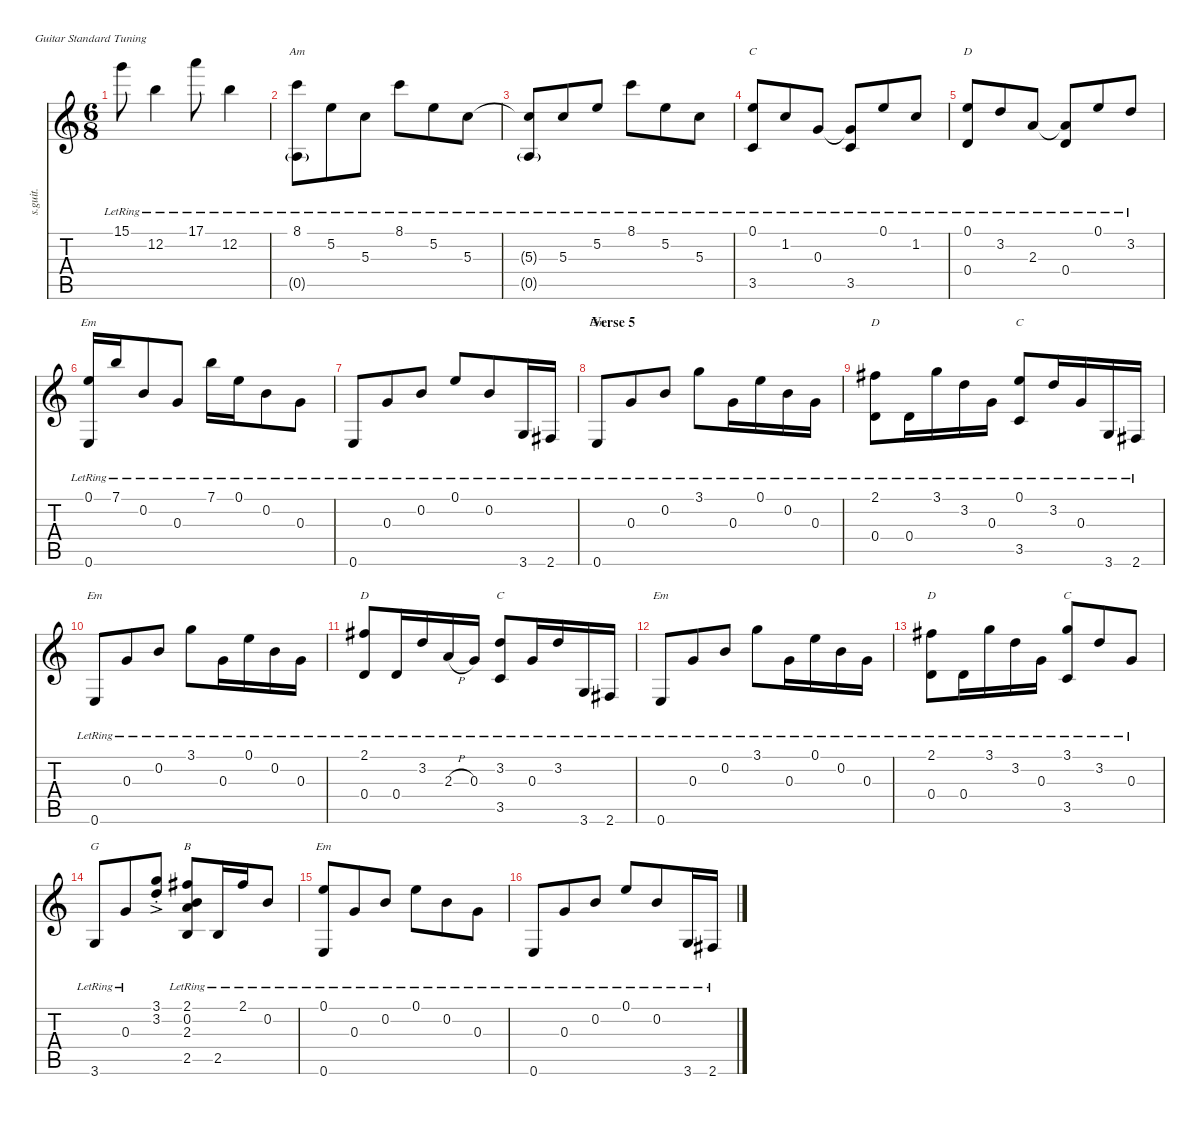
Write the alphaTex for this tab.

\defaultSystemsLayout 4
\hideDynamics
\bracketExtendMode nobrackets
\track ("James Hetfield - Clean I" "s.guit.") {instrument electricguitarclean}
\staff {score tabs}
\tuning (E4 B3 G3 D3 A2 E2)
\chord ("Em" 3 1 2 2 0 x) {showdiagram false}
\chord ("Am" 3 1 2 2 0 x) {showdiagram false}
\chord ("C" 3 1 2 2 0 x) {showdiagram false}
\chord ("D" 3 1 2 2 0 x) {showdiagram false}
\chord ("G" 3 1 2 2 0 x) {showdiagram false}
\chord ("B" 3 1 2 2 0 x) {showdiagram false}
\ts (6 8)
\tempo (71 hide)
\clef g2
\ks c
15.1{lr}.8{lyrics (0 "") lyrics (1 "") lyrics (2 "") lyrics (3 "") lyrics (4 "") dy ff} 12.2{lr}.4{lyrics (0 "") lyrics (1 "") lyrics (2 "") lyrics (3 "") lyrics (4 "")} 17.1{lr}.8{lyrics (0 "") lyrics (1 "") lyrics (2 "") lyrics (3 "") lyrics (4 "")} 12.2{lr}.4{lyrics (0 "") lyrics (1 "") lyrics (2 "") lyrics (3 "") lyrics (4 "")} |
(8.1{lr} 0.5{g lr}).8{ch "Am" lyrics (0 "") lyrics (1 "") lyrics (2 "") lyrics (3 "") lyrics (4 "")} 5.2{lr}.8{lyrics (0 "") lyrics (1 "") lyrics (2 "") lyrics (3 "") lyrics (4 "")} 5.3{lr}.8{lyrics (0 "") lyrics (1 "") lyrics (2 "") lyrics (3 "") lyrics (4 "")} 8.1{lr}.8{lyrics (0 "") lyrics (1 "") lyrics (2 "") lyrics (3 "") lyrics (4 "")} 5.2{lr}.8{lyrics (0 "") lyrics (1 "") lyrics (2 "") lyrics (3 "") lyrics (4 "")} 5.3{lr}.8{lyrics (0 "") lyrics (1 "") lyrics (2 "") lyrics (3 "") lyrics (4 "")} |
(5.3{lr t} 0.5{g lr}).8{lyrics (0 "") lyrics (1 "") lyrics (2 "") lyrics (3 "") lyrics (4 "")} 5.3{lr}.8{lyrics (0 "") lyrics (1 "") lyrics (2 "") lyrics (3 "") lyrics (4 "")} 5.2{lr}.8{lyrics (0 "") lyrics (1 "") lyrics (2 "") lyrics (3 "") lyrics (4 "")} 8.1{lr}.8{lyrics (0 "") lyrics (1 "") lyrics (2 "") lyrics (3 "") lyrics (4 "")} 5.2{lr}.8{lyrics (0 "") lyrics (1 "") lyrics (2 "") lyrics (3 "") lyrics (4 "")} 5.3{lr}.8{lyrics (0 "") lyrics (1 "") lyrics (2 "") lyrics (3 "") lyrics (4 "")} |
(0.1{lr} 3.5{lr}).8{ch "C" lyrics (0 "") lyrics (1 "") lyrics (2 "") lyrics (3 "") lyrics (4 "")} 1.2{lr}.8{lyrics (0 "") lyrics (1 "") lyrics (2 "") lyrics (3 "") lyrics (4 "")} 0.3{lr}.8{lyrics (0 "") lyrics (1 "") lyrics (2 "") lyrics (3 "") lyrics (4 "")} (0.3{lr t} 3.5{lr}).8{lyrics (0 "") lyrics (1 "") lyrics (2 "") lyrics (3 "") lyrics (4 "")} 0.1{lr}.8{lyrics (0 "") lyrics (1 "") lyrics (2 "") lyrics (3 "") lyrics (4 "")} 1.2{lr}.8{lyrics (0 "") lyrics (1 "") lyrics (2 "") lyrics (3 "") lyrics (4 "")} |
(0.1{lr} 0.4{lr}).8{ch "D" lyrics (0 "") lyrics (1 "") lyrics (2 "") lyrics (3 "") lyrics (4 "")} 3.2{lr}.8{lyrics (0 "") lyrics (1 "") lyrics (2 "") lyrics (3 "") lyrics (4 "")} 2.3{lr}.8{lyrics (0 "") lyrics (1 "") lyrics (2 "") lyrics (3 "") lyrics (4 "")} (2.3{lr t} 0.4{lr}).8{lyrics (0 "") lyrics (1 "") lyrics (2 "") lyrics (3 "") lyrics (4 "")} 0.1{lr}.8{lyrics (0 "") lyrics (1 "") lyrics (2 "") lyrics (3 "") lyrics (4 "")} 3.2{lr}.8{lyrics (0 "") lyrics (1 "") lyrics (2 "") lyrics (3 "") lyrics (4 "")} |
(0.1{lr} 0.6{lr}).16{ch "Em" lyrics (0 "") lyrics (1 "") lyrics (2 "") lyrics (3 "") lyrics (4 "")} 7.1{lr}.16{lyrics (0 "") lyrics (1 "") lyrics (2 "") lyrics (3 "") lyrics (4 "")} 0.2{lr}.8{lyrics (0 "") lyrics (1 "") lyrics (2 "") lyrics (3 "") lyrics (4 "")} 0.3{lr}.8{lyrics (0 "") lyrics (1 "") lyrics (2 "") lyrics (3 "") lyrics (4 "")} 7.1{lr}.16{lyrics (0 "") lyrics (1 "") lyrics (2 "") lyrics (3 "") lyrics (4 "")} 0.1{lr}.16{lyrics (0 "") lyrics (1 "") lyrics (2 "") lyrics (3 "") lyrics (4 "")} 0.2{lr}.8{lyrics (0 "") lyrics (1 "") lyrics (2 "") lyrics (3 "") lyrics (4 "")} 0.3{lr}.8{lyrics (0 "") lyrics (1 "") lyrics (2 "") lyrics (3 "") lyrics (4 "")} |
0.6{lr}.8{lyrics (0 "") lyrics (1 "") lyrics (2 "") lyrics (3 "") lyrics (4 "")} 0.3{lr}.8{lyrics (0 "") lyrics (1 "") lyrics (2 "") lyrics (3 "") lyrics (4 "")} 0.2{lr}.8{lyrics (0 "") lyrics (1 "") lyrics (2 "") lyrics (3 "") lyrics (4 "")} 0.1{lr}.8{lyrics (0 "") lyrics (1 "") lyrics (2 "") lyrics (3 "") lyrics (4 "")} 0.2{lr}.8{lyrics (0 "") lyrics (1 "") lyrics (2 "") lyrics (3 "") lyrics (4 "")} 3.6{lr}.16{lyrics (0 "") lyrics (1 "") lyrics (2 "") lyrics (3 "") lyrics (4 "")} 2.6{lr acc #}.16{lyrics (0 "") lyrics (1 "") lyrics (2 "") lyrics (3 "") lyrics (4 "")} |
\section ("" "Verse 5")
0.6{lr}.8{ch "Em" lyrics (0 "") lyrics (1 "") lyrics (2 "") lyrics (3 "") lyrics (4 "")} 0.3{lr}.8{lyrics (0 "") lyrics (1 "") lyrics (2 "") lyrics (3 "") lyrics (4 "")} 0.2{lr}.8{lyrics (0 "") lyrics (1 "") lyrics (2 "") lyrics (3 "") lyrics (4 "")} 3.1{lr}.8{lyrics (0 "") lyrics (1 "") lyrics (2 "") lyrics (3 "") lyrics (4 "")} 0.3{lr}.16{lyrics (0 "") lyrics (1 "") lyrics (2 "") lyrics (3 "") lyrics (4 "")} 0.1{lr}.16{lyrics (0 "") lyrics (1 "") lyrics (2 "") lyrics (3 "") lyrics (4 "")} 0.2{lr}.16{lyrics (0 "") lyrics (1 "") lyrics (2 "") lyrics (3 "") lyrics (4 "")} 0.3{lr}.16{lyrics (0 "") lyrics (1 "") lyrics (2 "") lyrics (3 "") lyrics (4 "")} |
(2.1{lr acc #} 0.4{lr}).8{ch "D" lyrics (0 "") lyrics (1 "") lyrics (2 "") lyrics (3 "") lyrics (4 "")} 0.4{lr}.16{lyrics (0 "") lyrics (1 "") lyrics (2 "") lyrics (3 "") lyrics (4 "")} 3.1{lr}.16{lyrics (0 "") lyrics (1 "") lyrics (2 "") lyrics (3 "") lyrics (4 "")} 3.2{lr}.16{lyrics (0 "") lyrics (1 "") lyrics (2 "") lyrics (3 "") lyrics (4 "")} 0.3{lr}.16{lyrics (0 "") lyrics (1 "") lyrics (2 "") lyrics (3 "") lyrics (4 "")} (0.1{lr} 3.5{lr}).8{ch "C" lyrics (0 "") lyrics (1 "") lyrics (2 "") lyrics (3 "") lyrics (4 "")} 3.2{lr}.16{lyrics (0 "") lyrics (1 "") lyrics (2 "") lyrics (3 "") lyrics (4 "")} 0.3{lr}.16{lyrics (0 "") lyrics (1 "") lyrics (2 "") lyrics (3 "") lyrics (4 "")} 3.6{lr}.16{lyrics (0 "") lyrics (1 "") lyrics (2 "") lyrics (3 "") lyrics (4 "")} 2.6{lr acc #}.16{lyrics (0 "") lyrics (1 "") lyrics (2 "") lyrics (3 "") lyrics (4 "")} |
0.6{lr}.8{ch "Em" lyrics (0 "") lyrics (1 "") lyrics (2 "") lyrics (3 "") lyrics (4 "")} 0.3{lr}.8{lyrics (0 "") lyrics (1 "") lyrics (2 "") lyrics (3 "") lyrics (4 "")} 0.2{lr}.8{lyrics (0 "") lyrics (1 "") lyrics (2 "") lyrics (3 "") lyrics (4 "")} 3.1{lr}.8{lyrics (0 "") lyrics (1 "") lyrics (2 "") lyrics (3 "") lyrics (4 "")} 0.3{lr}.16{lyrics (0 "") lyrics (1 "") lyrics (2 "") lyrics (3 "") lyrics (4 "")} 0.1{lr}.16{lyrics (0 "") lyrics (1 "") lyrics (2 "") lyrics (3 "") lyrics (4 "")} 0.2{lr}.16{lyrics (0 "") lyrics (1 "") lyrics (2 "") lyrics (3 "") lyrics (4 "")} 0.3{lr}.16{lyrics (0 "") lyrics (1 "") lyrics (2 "") lyrics (3 "") lyrics (4 "")} |
(2.1{lr acc #} 0.4{lr}).8{ch "D" lyrics (0 "") lyrics (1 "") lyrics (2 "") lyrics (3 "") lyrics (4 "")} 0.4{lr}.16{lyrics (0 "") lyrics (1 "") lyrics (2 "") lyrics (3 "") lyrics (4 "")} 3.2{lr}.16{lyrics (0 "") lyrics (1 "") lyrics (2 "") lyrics (3 "") lyrics (4 "")} 2.3{h lr}.16{lyrics (0 "") lyrics (1 "") lyrics (2 "") lyrics (3 "") lyrics (4 "")} 0.3{lr}.16{lyrics (0 "") lyrics (1 "") lyrics (2 "") lyrics (3 "") lyrics (4 "")} (3.2{lr} 3.5{lr}).8{ch "C" lyrics (0 "") lyrics (1 "") lyrics (2 "") lyrics (3 "") lyrics (4 "")} 0.3{lr}.16{lyrics (0 "") lyrics (1 "") lyrics (2 "") lyrics (3 "") lyrics (4 "")} 3.2{lr}.16{lyrics (0 "") lyrics (1 "") lyrics (2 "") lyrics (3 "") lyrics (4 "")} 3.6{lr}.16{lyrics (0 "") lyrics (1 "") lyrics (2 "") lyrics (3 "") lyrics (4 "")} 2.6{lr acc #}.16{lyrics (0 "") lyrics (1 "") lyrics (2 "") lyrics (3 "") lyrics (4 "")} |
0.6{lr}.8{ch "Em" lyrics (0 "") lyrics (1 "") lyrics (2 "") lyrics (3 "") lyrics (4 "")} 0.3{lr}.8{lyrics (0 "") lyrics (1 "") lyrics (2 "") lyrics (3 "") lyrics (4 "")} 0.2{lr}.8{lyrics (0 "") lyrics (1 "") lyrics (2 "") lyrics (3 "") lyrics (4 "")} 3.1{lr}.8{lyrics (0 "") lyrics (1 "") lyrics (2 "") lyrics (3 "") lyrics (4 "")} 0.3{lr}.16{lyrics (0 "") lyrics (1 "") lyrics (2 "") lyrics (3 "") lyrics (4 "")} 0.1{lr}.16{lyrics (0 "") lyrics (1 "") lyrics (2 "") lyrics (3 "") lyrics (4 "")} 0.2{lr}.16{lyrics (0 "") lyrics (1 "") lyrics (2 "") lyrics (3 "") lyrics (4 "")} 0.3{lr}.16{lyrics (0 "") lyrics (1 "") lyrics (2 "") lyrics (3 "") lyrics (4 "")} |
(2.1{lr acc #} 0.4{lr}).8{ch "D" lyrics (0 "") lyrics (1 "") lyrics (2 "") lyrics (3 "") lyrics (4 "")} 0.4{lr}.16{lyrics (0 "") lyrics (1 "") lyrics (2 "") lyrics (3 "") lyrics (4 "")} 3.1{lr}.16{lyrics (0 "") lyrics (1 "") lyrics (2 "") lyrics (3 "") lyrics (4 "")} 3.2{lr}.16{lyrics (0 "") lyrics (1 "") lyrics (2 "") lyrics (3 "") lyrics (4 "")} 0.3{lr}.16{lyrics (0 "") lyrics (1 "") lyrics (2 "") lyrics (3 "") lyrics (4 "")} (3.1{lr} 3.5{lr}).8{ch "C" lyrics (0 "") lyrics (1 "") lyrics (2 "") lyrics (3 "") lyrics (4 "")} 3.2{lr}.8{lyrics (0 "") lyrics (1 "") lyrics (2 "") lyrics (3 "") lyrics (4 "")} 0.3{lr}.8{lyrics (0 "") lyrics (1 "") lyrics (2 "") lyrics (3 "") lyrics (4 "")} |
3.6{lr}.8{ch "G" lyrics (0 "") lyrics (1 "") lyrics (2 "") lyrics (3 "") lyrics (4 "")} 0.3{lr}.8{lyrics (0 "") lyrics (1 "") lyrics (2 "") lyrics (3 "") lyrics (4 "")} (3.1{ac st} 3.2{ac st}).8{lyrics (0 "") lyrics (1 "") lyrics (2 "") lyrics (3 "") lyrics (4 "") dy f} (2.1{lr acc #} 0.2{lr} 2.3{lr} 2.5{lr}).8{ch "B" lyrics (0 "") lyrics (1 "") lyrics (2 "") lyrics (3 "") lyrics (4 "") dy ff} 2.5{lr}.16{lyrics (0 "") lyrics (1 "") lyrics (2 "") lyrics (3 "") lyrics (4 "")} 2.1{lr acc #}.16{lyrics (0 "") lyrics (1 "") lyrics (2 "") lyrics (3 "") lyrics (4 "")} 0.2{lr}.8{lyrics (0 "") lyrics (1 "") lyrics (2 "") lyrics (3 "") lyrics (4 "")} |
(0.1{lr} 0.6{lr}).8{ch "Em" lyrics (0 "") lyrics (1 "") lyrics (2 "") lyrics (3 "") lyrics (4 "")} 0.3{lr}.8{lyrics (0 "") lyrics (1 "") lyrics (2 "") lyrics (3 "") lyrics (4 "")} 0.2{lr}.8{lyrics (0 "") lyrics (1 "") lyrics (2 "") lyrics (3 "") lyrics (4 "")} 0.1{lr}.8{lyrics (0 "") lyrics (1 "") lyrics (2 "") lyrics (3 "") lyrics (4 "")} 0.2{lr}.8{lyrics (0 "") lyrics (1 "") lyrics (2 "") lyrics (3 "") lyrics (4 "")} 0.3{lr}.8{lyrics (0 "") lyrics (1 "") lyrics (2 "") lyrics (3 "") lyrics (4 "")} |
0.6{lr}.8{lyrics (0 "") lyrics (1 "") lyrics (2 "") lyrics (3 "") lyrics (4 "")} 0.3{lr}.8{lyrics (0 "") lyrics (1 "") lyrics (2 "") lyrics (3 "") lyrics (4 "")} 0.2{lr}.8{lyrics (0 "") lyrics (1 "") lyrics (2 "") lyrics (3 "") lyrics (4 "")} 0.1{lr}.8{lyrics (0 "") lyrics (1 "") lyrics (2 "") lyrics (3 "") lyrics (4 "")} 0.2{lr}.8{lyrics (0 "") lyrics (1 "") lyrics (2 "") lyrics (3 "") lyrics (4 "")} 3.6{lr}.16{lyrics (0 "") lyrics (1 "") lyrics (2 "") lyrics (3 "") lyrics (4 "")} 2.6{lr acc #}.16{lyrics (0 "") lyrics (1 "") lyrics (2 "") lyrics (3 "") lyrics (4 "")}
